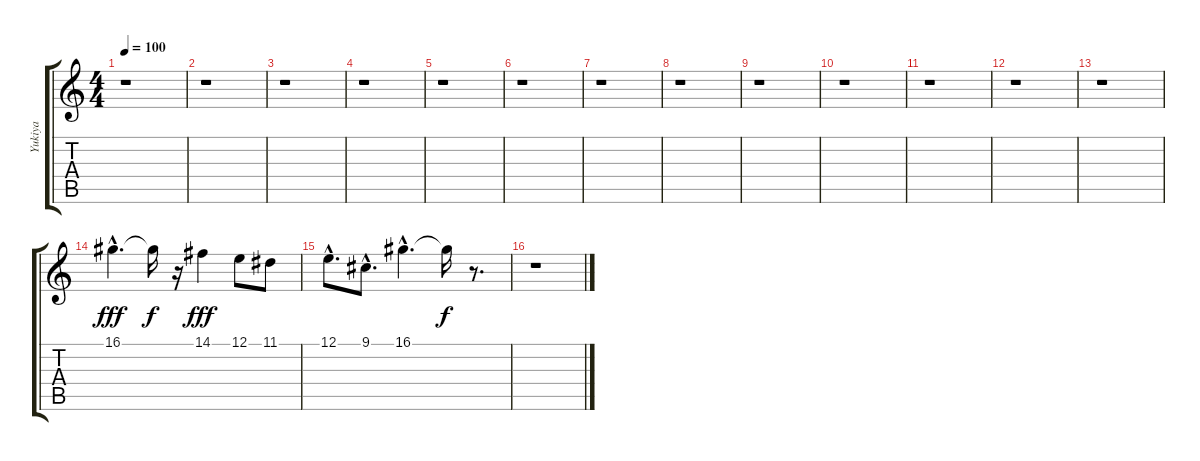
\track ("Yukiya" "Yukiya") {instrument fx3crystal}
\staff {score tabs}
\tuning (E4 B3 G3 D3 A2 E2) {hide}
\ts (4 4)
\tempo 100
\clef g2
\ks c
r.1{dy f} |
r.1 |
r.1 |
r.1 |
r.1 |
r.1 |
r.1 |
r.1 |
r.1 |
r.1 |
r.1 |
r.1 |
r.1 |
16.1{hac}.4{d dy fff} 16.1{t}.16{dy f} r.16 14.1.4{dy fff} 12.1.8 11.1.8 |
12.1{hac}.8{d} 9.1{hac}.8{d} 16.1{hac}.4{d} 16.1{t}.16{dy f} r.8{d} |
r.1
